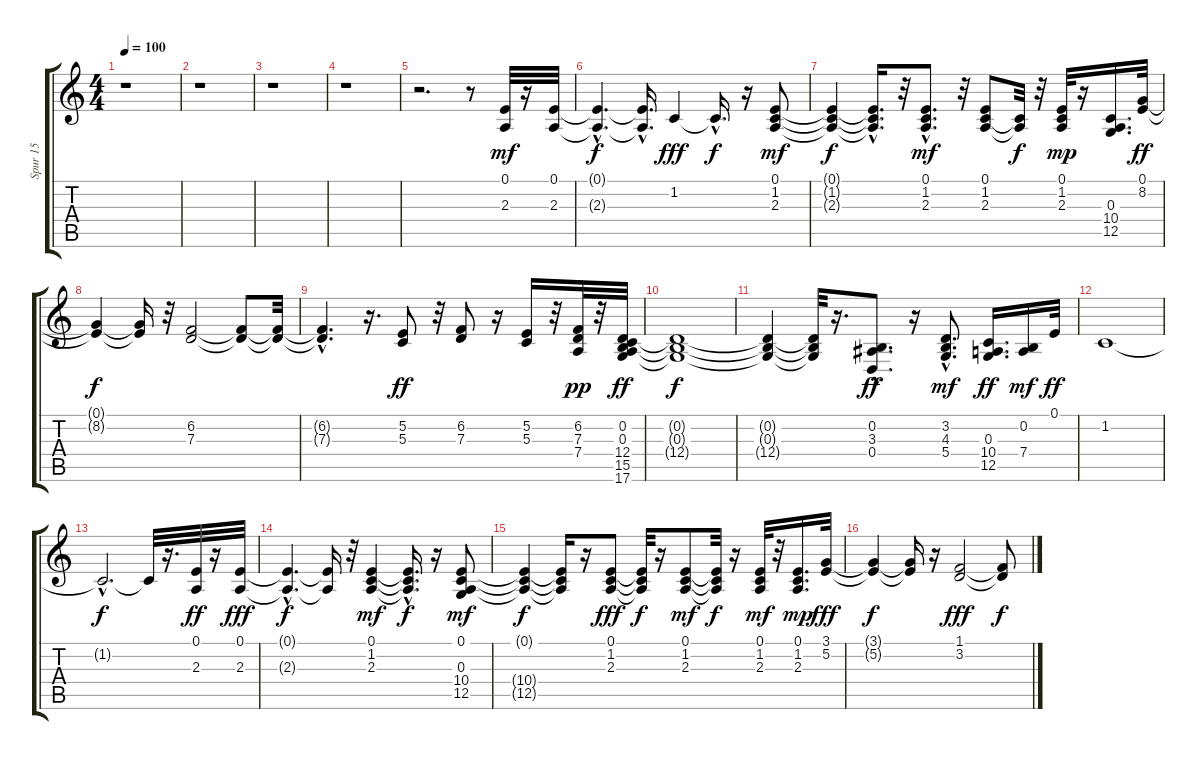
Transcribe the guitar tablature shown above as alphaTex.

\track ("Spur 15" "Spur 15") {instrument tangoaccordion}
\staff {score tabs}
\tuning (E4 B3 G3 D3 A2 E2) {hide}
\ts (4 4)
\tempo 100
\clef g2
\ks c
r.1{dy mf} |
r.1 |
r.1 |
r.1 |
r.2{d} r.8 (0.1 2.3).32 r.16 (0.1 2.3).32 |
(0.1{hac t} 2.3{hac t}).4{d dy f} (0.1{hac t} 2.3{hac t}).16{d} 1.2.4{dy fff} 1.2{hac t}.16{d dy f} r.16 (0.1 1.2 2.3).8{dy mf} |
(0.1{t} 1.2{t} 2.3{t}).4{dy f} (0.1{hac t} 1.2{hac t} 2.3{hac t}).16{d} r.32 (0.1 1.2 2.3{hac}).8{d dy mf} r.32 (0.1 1.2 2.3).8 (1.2{t} 2.3{t}).32{dy f} r.32 (0.1 1.2 2.3).32{dy mp} r.16 (0.3 10.4 12.5).16{d} (0.1 8.2).32{dy ff} |
(0.1{t} 8.2{t}).4{dy f} (0.1{t} 8.2{t}).16 r.32 (6.2 7.3).2 (6.2{t} 7.3{t}).8 (6.2{t} 7.3{t}).32 |
(6.2{hac t} 7.3{hac t}).4{d} r.16{d} (5.2 5.3).8{dy ff} r.32 (6.2 7.3).8 r.16 (5.2 5.3).16 r.32 (6.2 7.3 7.4).32{dy pp} r.32 (0.2 0.3 12.4 15.5 17.6).32{dy ff} |
(0.2{t} 0.3{t} 12.4{t}).1{dy f} |
(0.2{t} 0.3{t} 12.4{t}).4 (0.2{t} 0.3{t} 12.4{t}).32 r.16{d} (0.2{hac} 3.3 0.4{hac}).8{d dy ff} r.16 (3.2 4.3 5.4{hac}).8{d dy mf} (0.3 10.4 12.5).16{d dy ff} (0.2 7.4).16{dy mf} 0.1.32{dy ff} |
1.2.1 |
1.2{hac t}.2{d dy f} 1.2{t}.32 r.16{d} (0.1 2.3).32{dy ff} r.16 (0.1 2.3).32{dy fff} |
(0.1{hac t} 2.3{hac t}).4{d dy f} (0.1{t} 2.3{t}).16 r.32 (0.1 1.2 2.3).4{dy mf} (0.1{hac t} 1.2{hac t} 2.3{hac t}).16{d dy f} r.16 (0.1 0.3 10.4 12.5).8{dy mf} |
(0.1{t} 10.4{t} 12.5{t}).4{dy f} (0.1{t} 10.4{t} 12.5{t}).16 r.16 (0.1 1.2 2.3).8{dy fff} (0.1{t} 1.2{t} 2.3{t}).32{dy f} r.16 (0.1 1.2 2.3).8{dy mf} (0.1{t} 1.2{t} 2.3{t}).32{dy f} r.16 (0.1 1.2 2.3).32{dy mf} r.32 (0.1 1.2 2.3).16{d dy mp} (3.1 5.2).32{dy fff} |
(3.1{t} 5.2{t}).4{dy f} (3.1{t} 5.2{t}).16 r.16 (1.1 3.2).2{dy fff} (1.1{t} 3.2{t}).8{dy f}
